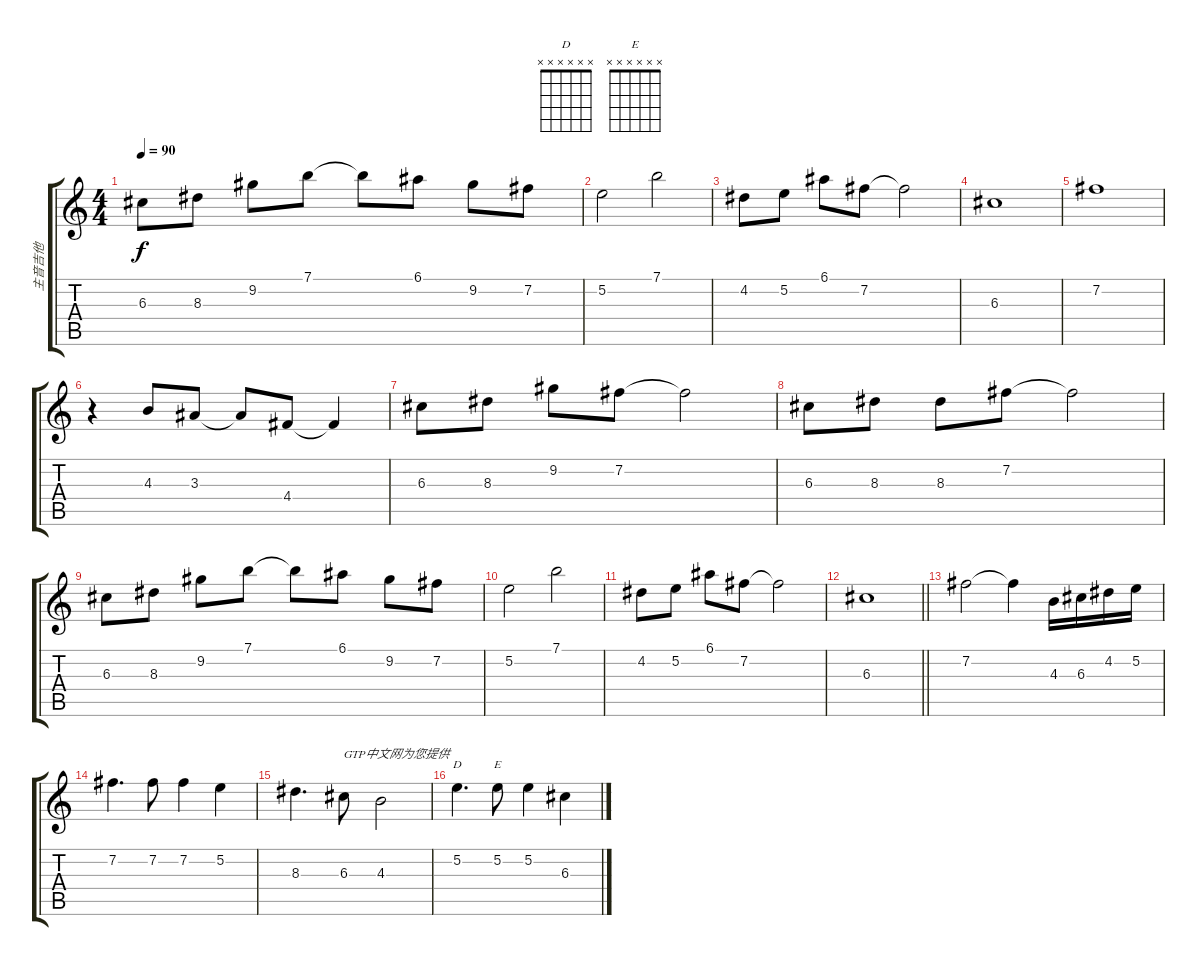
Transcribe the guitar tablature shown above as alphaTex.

\track ("主音吉他" "主音吉他") {instrument distortionguitar}
\staff {score tabs}
\tuning (E4 B3 G3 D3 A2 E2) {hide}
\chord ("D" x x x x x x)
\chord ("E" x x x x x x)
\ts (4 4)
\tempo 90
\clef g2
\ks c
6.3.8{dy f} 8.3.8 9.2.8 7.1.8 7.1{t}.8 6.1.8 9.2.8 7.2.8 |
5.2.2 7.1.2 |
4.2.8 5.2.8 6.1.8 7.2.8 7.2{t}.2 |
6.3.1 |
7.2.1 |
r.4 4.3.8 3.3.8 3.3{t}.8 4.4.8 4.4{t}.4 |
6.3.8 8.3.8 9.2.8 7.2.8 7.2{t}.2 |
6.3.8 8.3.8 8.3.8 7.2.8 7.2{t}.2 |
6.3.8 8.3.8 9.2.8 7.1.8 7.1{t}.8 6.1.8 9.2.8 7.2.8 |
5.2.2 7.1.2 |
4.2.8 5.2.8 6.1.8 7.2.8 7.2{t}.2 |
\barLineRight lightlight
6.3.1 |
7.2.2 7.2{t}.4 4.3.16 6.3.16 4.2.16 5.2.16 |
7.2.4{d} 7.2.8 7.2.4 5.2.4 |
8.3.4{d} 6.3.8{txt "GTP中文网为您提供"} 4.3.2 |
5.2.4{d ch "D"} 5.2.8{ch "E"} 5.2.4 6.3.4
